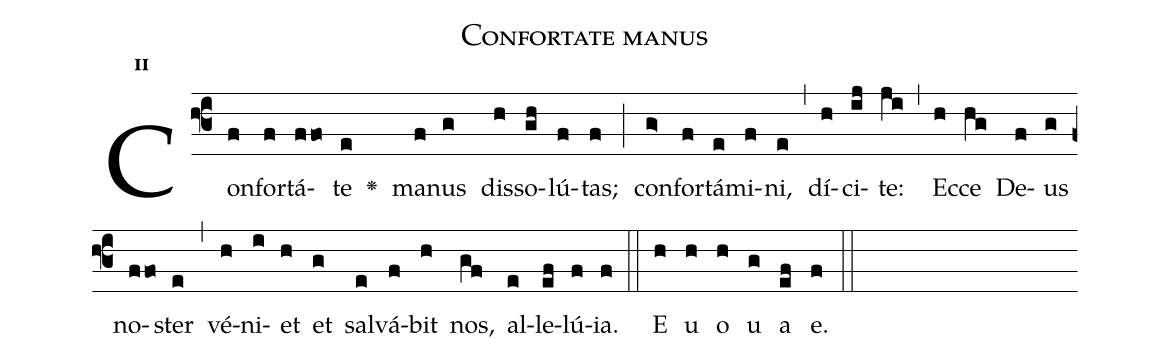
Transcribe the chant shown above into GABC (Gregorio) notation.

name:Confortate manus;
office-part:Antiphona;
mode:2;
%%
initial-style: 1;
name: Confortate manus
book: Antiphonae & Responsoria/Tomus I, p. 21;
occasion: Hebdomada II Adventus Dominica;
office-part: Vesperae I Ant 2;
user-notes: ;
commentary: ;
annotation: 2d;
centering-scheme: english;
fontsize: 12;
font: OFLSortsMillGoudy;
height: 11;
width: 4.5;
%%
(f3)Con(f)for(f)tá(ffo)te(e) <v>\greheightstar</v>() ma(f)nus(g) dis(h)so(gh)lú(f)tas;(f) (;) con(g>)for(f)tá(e)mi(f)ni,(e) (,) dí(h)ci(ij)te:(ji) (,) Ec(h)ce(hg) De(f)us(g) no(ffo)ster(e) (,) vé(h)ni(i)et(h) et(g) sal(e)vá(f)bit(h) nos,(gf) al(e)le(ef)lú(f)ia.(f) (::)
E(h) u(h) o(h) u(g) a(ef) e.(f) (::)
